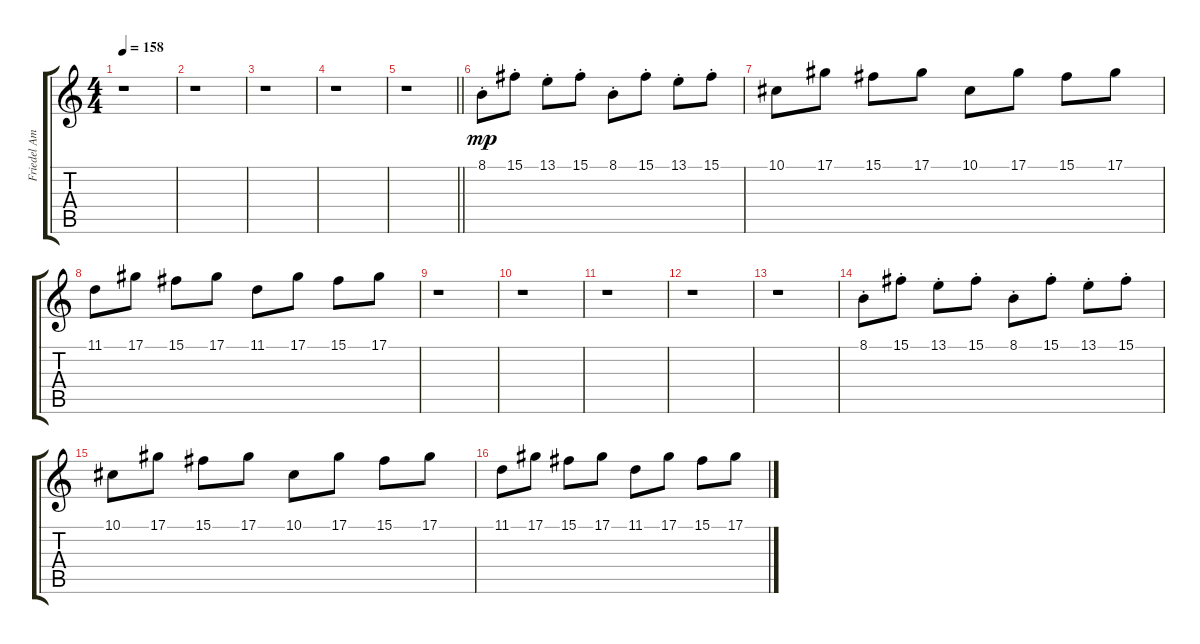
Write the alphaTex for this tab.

\track ("Friedel Amon" "Friedel Am") {instrument synthstrings1}
\staff {score tabs}
\tuning (Eb4 Bb3 Gb3 Db3 Ab2 Eb2) {hide}
\ts (4 4)
\tempo 158
\clef g2
\ks c
r.1{dy mp} |
r.1 |
r.1 |
r.1 |
\barLineRight lightlight
r.1 |
\section ("" "")
8.1{st}.8 15.1{st}.8 13.1{st}.8 15.1{st}.8 8.1{st}.8 15.1{st}.8 13.1{st}.8 15.1{st}.8 |
10.1.8 17.1.8 15.1.8 17.1.8 10.1.8 17.1.8 15.1.8 17.1.8 |
11.1.8 17.1.8 15.1.8 17.1.8 11.1.8 17.1.8 15.1.8 17.1.8 |
r.1 |
r.1 |
r.1 |
r.1 |
r.1 |
8.1{st}.8 15.1{st}.8 13.1{st}.8 15.1{st}.8 8.1{st}.8 15.1{st}.8 13.1{st}.8 15.1{st}.8 |
10.1.8 17.1.8 15.1.8 17.1.8 10.1.8 17.1.8 15.1.8 17.1.8 |
11.1.8 17.1.8 15.1.8 17.1.8 11.1.8 17.1.8 15.1.8 17.1.8
